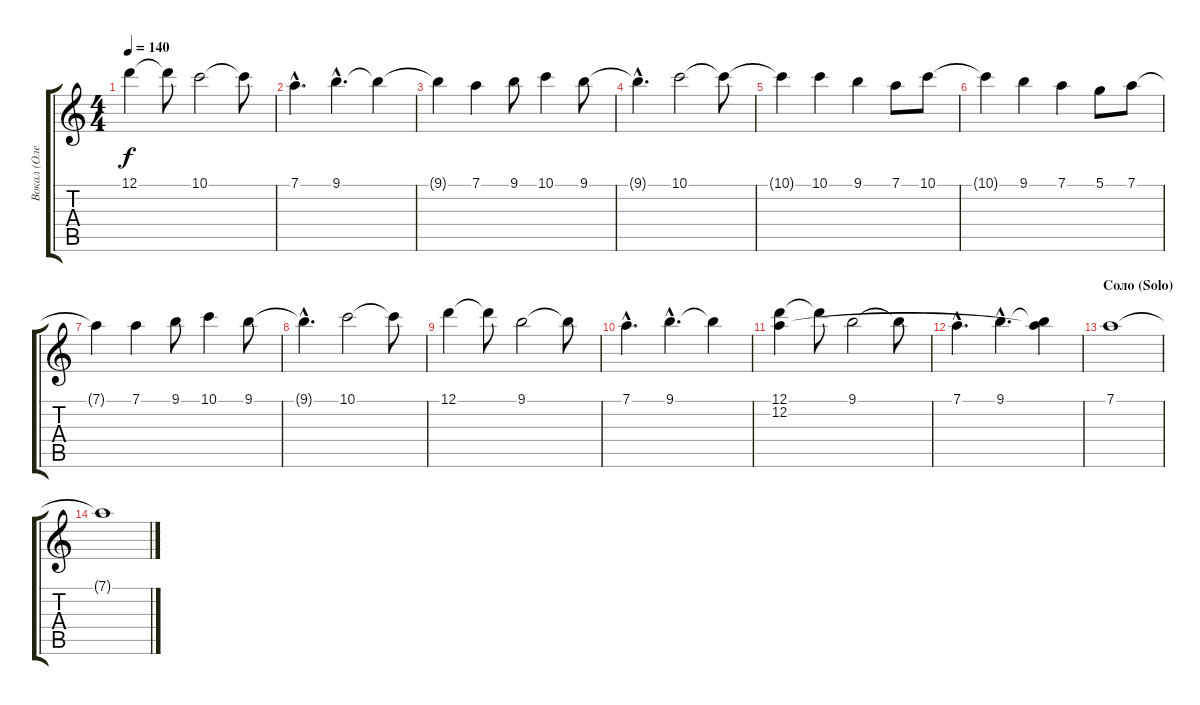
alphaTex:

\track ("Вокал (Олег Жиляков)" "Вокал (Оле") {instrument contrabass}
\staff {score tabs}
\tuning (D4 A3 F3 C3 G2 D2) {hide}
\ts (4 4)
\tempo 140
\clef g2
\ks c
12.1.4{dy f} 12.1{t}.8 10.1.2 10.1{t}.8 |
7.1{hac}.4{d} 9.1{hac}.4{d} 9.1{t}.4 |
9.1{t}.4 7.1.4 9.1.8 10.1.4 9.1.8 |
9.1{hac t}.4{d} 10.1.2 10.1{t}.8 |
10.1{t}.4 10.1.4 9.1.4 7.1.8 10.1.8 |
10.1{t}.4 9.1.4 7.1.4 5.1.8 7.1.8 |
7.1{t}.4 7.1.4 9.1.8 10.1.4 9.1.8 |
9.1{hac t}.4{d} 10.1.2 10.1{t}.8 |
12.1.4 12.1{t}.8 9.1.2 9.1{t}.8 |
7.1{hac}.4{d} 9.1{hac}.4{d} 9.1{t}.4 |
(12.1 12.2).4 12.1{t}.8 9.1.2 9.1{t}.8 |
7.1{hac}.4{d} 9.1{hac}.4{d} (9.1{t} 12.2{t}).4 |
\section ("" "Соло (Solo)")
7.1.1 |
7.1{t}.1
